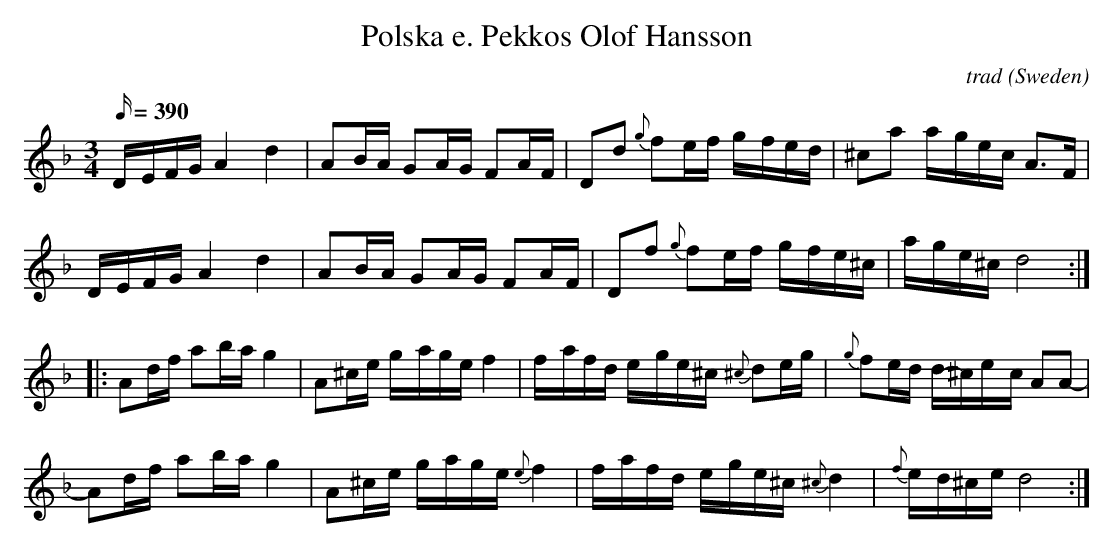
X:1
T:Polska e. Pekkos Olof Hansson
C:trad
O:Sweden
M:3/4
L:1/16
Q:390
K:Dm
D-EFG A4 d4 | A2BA G2AG F2AF | D2d2 {g}f2ef g-fed | ^c2a2 a-gec A3F |
D-EFG A4 d4 | A2BA G2AG F2AF | D2f2 {g}f2ef g-fe^c | a-ge^c d8 ::
A2df a2ba g4 | A2^ce g-age f4 | f-afd e-ge^c {^c}d2eg | {g}f2ed d-^ce-c A2A2- |
A2df a2ba g4 | A2^ce g-age {e}f4 | f-afd e-ge^c {^c}d4 | {f}e-d^ce d8 :|
